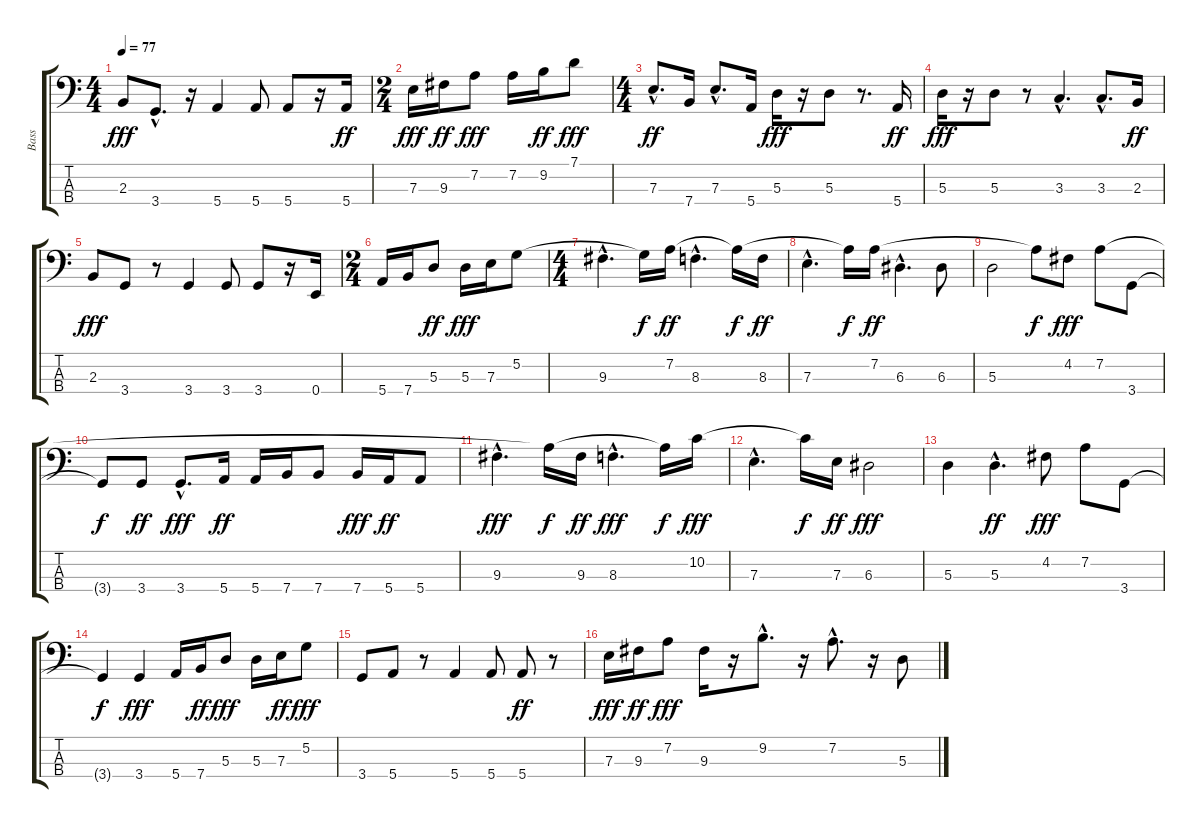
\track ("Bass" "Bass") {instrument electricbassfinger}
\staff {score tabs}
\tuning (G2 D2 A1 E1) {hide}
\ts (4 4)
\tempo 77
\clef f4
\ks c
2.3.8{dy fff} 3.4{hac}.8{d} r.16 5.4.4 5.4.8 5.4.8 r.16 5.4.16{dy ff} |
\ts (2 4)
7.3.16{dy fff} 9.3.16{dy ff} 7.2.8{dy fff} 7.2.16 9.2.16{dy ff} 7.1.8{dy fff} |
\ts (4 4)
7.3{hac}.8{d dy ff} 7.4.16 7.3{hac}.8{d} 5.4.16 5.3.16{dy fff} r.16 5.3.8 r.8{d} 5.4.16{dy ff} |
5.3.16{dy fff} r.16 5.3.8 r.8 3.3{hac}.4{d} 3.3{hac}.8{d} 2.3.16{dy ff} |
2.3.8{dy fff} 3.4.8 r.8 3.4.4 3.4.8 3.4.8 r.16 0.4.16 |
\ts (2 4)
5.4.16 7.4.16 5.3.8{dy ff} 5.3.16{dy fff} 7.3.16 5.2.8 |
\ts (4 4)
9.3{hac}.4{d} 5.2{t}.16{dy f} 7.2.16{dy ff} 8.3{hac}.4{d} 7.2{t}.16{dy f} 8.3.16{dy ff} |
7.3{hac}.4{d} 7.2{t}.16{dy f} 7.2.16{dy ff} 6.3{hac}.4{d} 6.3.8 |
5.3.2 7.2{t}.8{dy f} 4.2.8{dy fff} 7.2.8 3.4.8 |
3.4{t}.8{dy f} 3.4.8{dy ff} 3.4{hac}.8{d dy fff} 5.4.16{dy ff} 5.4.16 7.4.16 7.4.8 7.4.16{dy fff} 5.4.16{dy ff} 5.4.8 |
9.3{hac}.4{d dy fff} 7.2{t}.16{dy f} 9.3.16{dy ff} 8.3{hac}.4{d dy fff} 7.2{t}.16{dy f} 10.2.16{dy fff} |
7.3{hac}.4{d} 10.2{t}.16{dy f} 7.3.16{dy ff} 6.3.2{dy fff} |
5.3.4 5.3{hac}.4{d dy ff} 4.2.8{dy fff} 7.2.8 3.4.8 |
3.4{t}.4{dy f} 3.4.4{dy fff} 5.4.16 7.4.16{dy ff} 5.3.8{dy fff} 5.3.16 7.3.16{dy ff} 5.2.8{dy fff} |
3.4.8 5.4.8 r.8 5.4.4 5.4.8 5.4.8{dy ff} r.8 |
7.3.16{dy fff} 9.3.16{dy ff} 7.2.8{dy fff} 9.3.16 r.16 9.2{hac}.8{d} r.16 7.2{hac}.8{d} r.16 5.3.8
